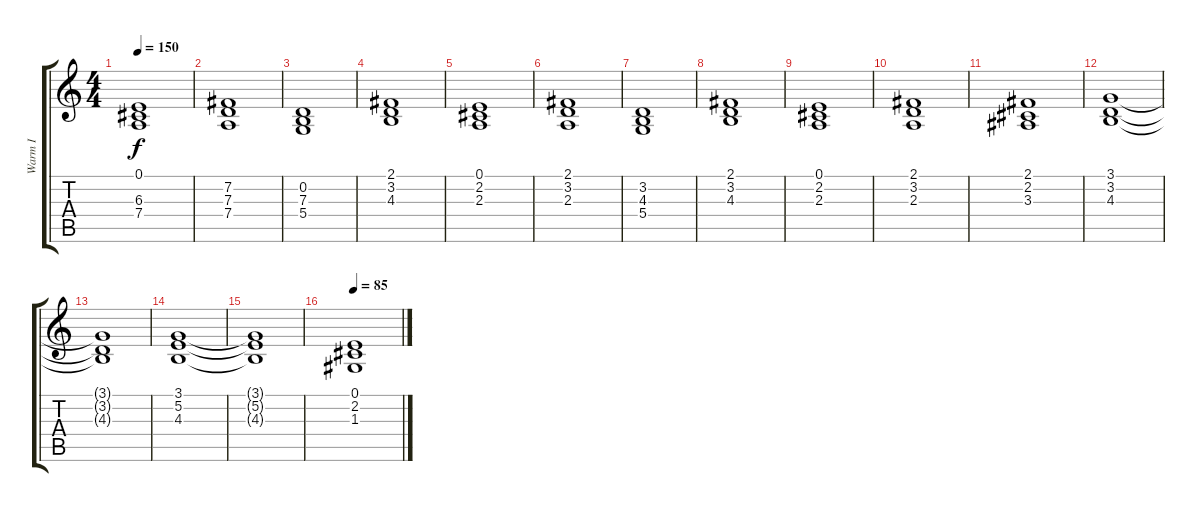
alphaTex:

\track ("Warm I" "Warm I") {instrument pad2warm}
\staff {score tabs}
\tuning (E4 B3 G3 D3 A2 E2) {hide}
\ts (4 4)
\tempo 150
\clef g2
\ks c
(0.1 6.3 7.4).1{dy f} |
(7.2 7.3 7.4).1 |
(0.2 7.3 5.4).1 |
(2.1 3.2 4.3).1 |
(0.1 2.2 2.3).1 |
(2.1 3.2 2.3).1 |
(3.2 4.3 5.4).1 |
(2.1 3.2 4.3).1 |
(0.1 2.2 2.3).1 |
(2.1 3.2 2.3).1 |
(2.1 2.2 3.3).1 |
(3.1 3.2 4.3).1 |
(3.1{t} 3.2{t} 4.3{t}).1 |
(3.1 5.2 4.3).1 |
(3.1{t} 5.2{t} 4.3{t}).1 |
\tempo 85
(0.1 2.2 1.3).1
